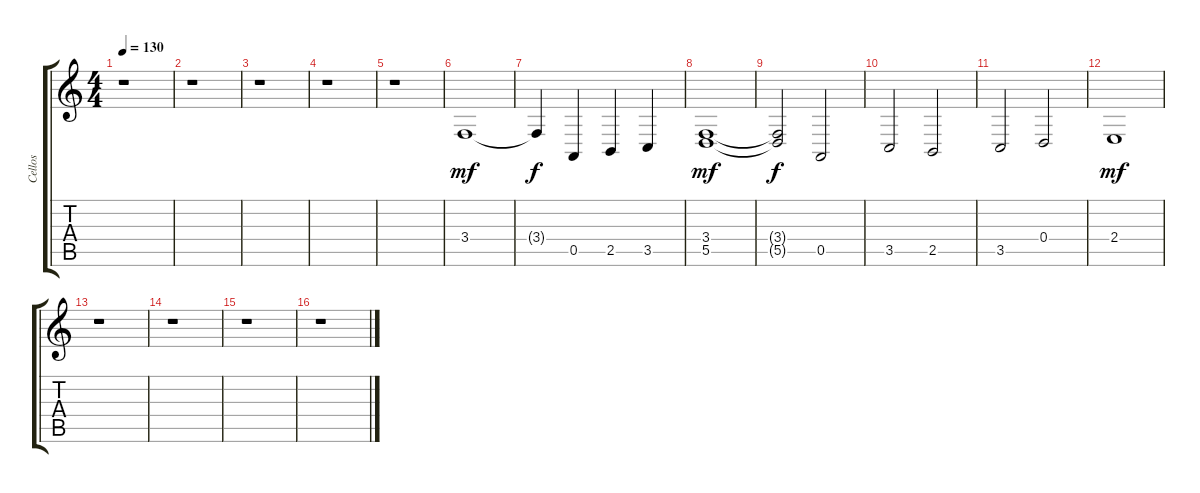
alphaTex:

\track ("Cellos" "Cellos") {instrument cello}
\staff {score tabs}
\tuning (E4 B3 G3 D3 A2 E2) {hide}
\ts (4 4)
\tempo 130
\clef g2
\ks c
r.1{dy mf} |
r.1 |
r.1 |
r.1 |
r.1 |
3.4.1 |
3.4{t}.4{dy f} 0.5.4 2.5.4 3.5.4 |
(3.4 5.5).1{dy mf} |
(3.4{t} 5.5{t}).2{dy f} 0.5.2 |
3.5.2 2.5.2 |
3.5.2 0.4.2 |
2.4.1{dy mf} |
r.1 |
r.1 |
r.1 |
r.1
